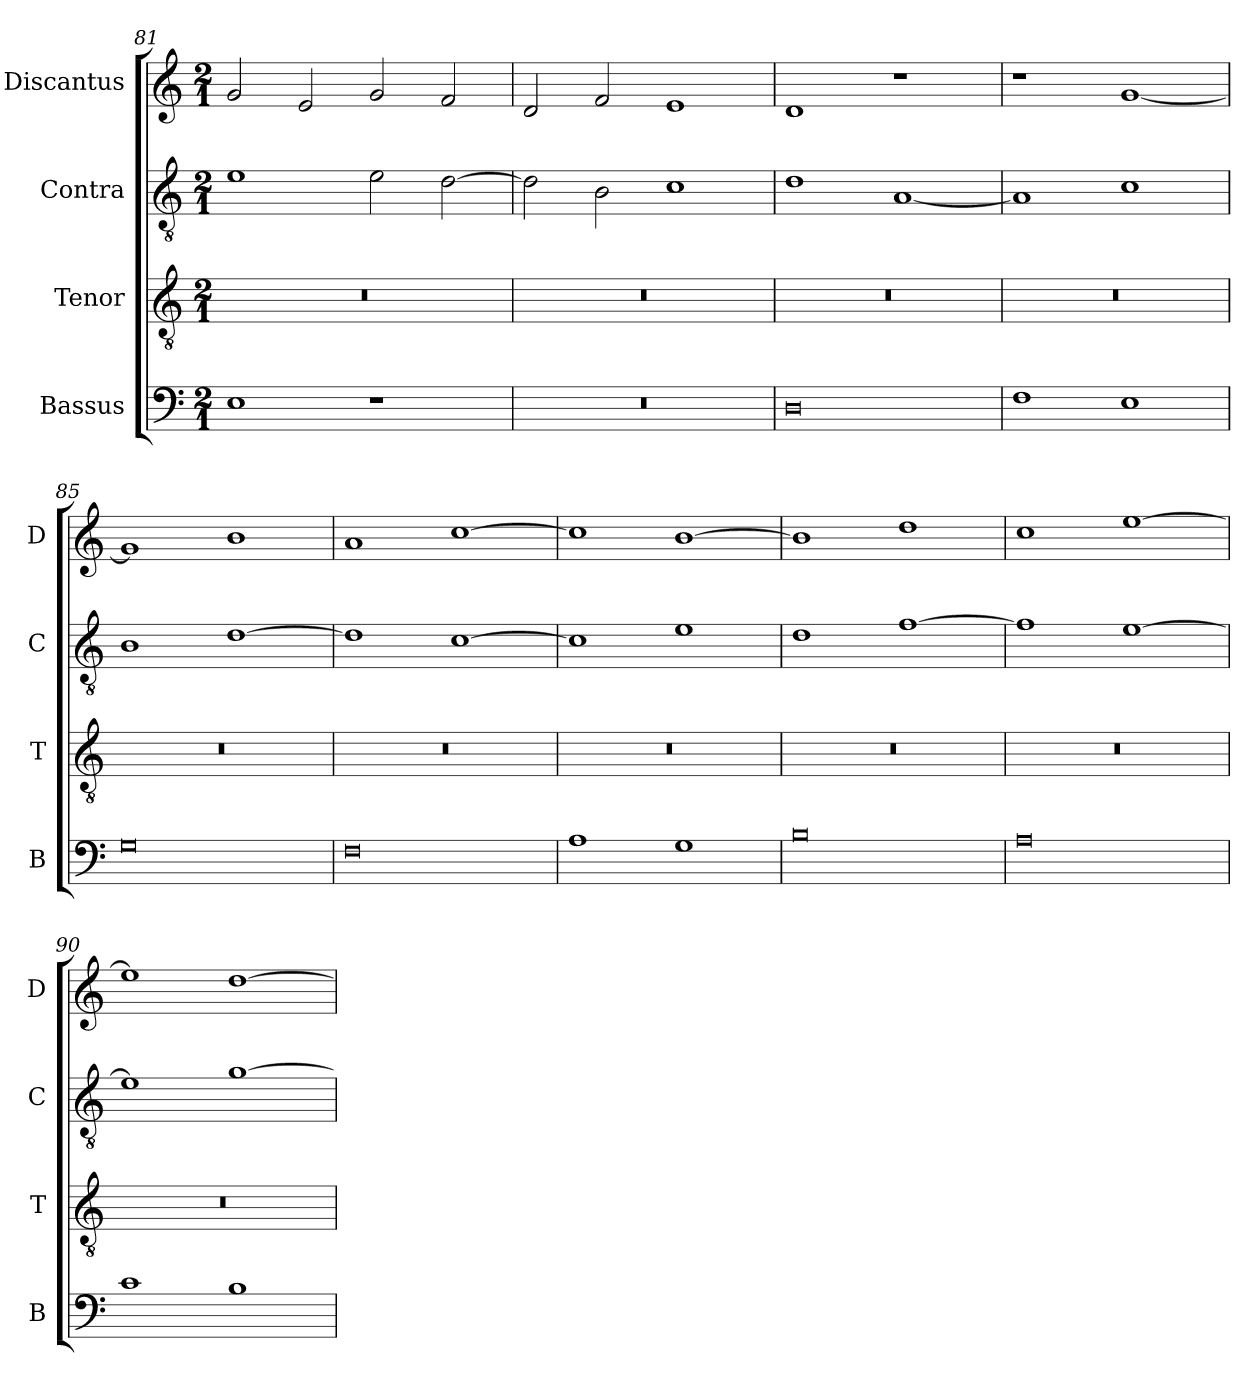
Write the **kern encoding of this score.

**kern	**kern	**kern	**kern
*part4	*part3	*part2	*part1
*staff4	*staff3	*staff2	*staff1
*I"Bassus	*I"Tenor	*I"Contra	*I"Discantus
*I'B	*I'T	*I'C	*I'D
*clefF4	*clefGv2	*clefGv2	*clefG2
*k[]	*k[]	*k[]	*k[]
*M2/1	*M2/1	*M2/1	*M2/1
=81	=81	=81	=81
1E	0r	1e	2g/
.	.	.	2e/
1r	.	2e\	2g/
.	.	[2d\	2f/
=82	=82	=82	=82
0r	0r	2d\]	2d/
.	.	2B\	2f/
.	.	1c	1e
=83	=83	=83	=83
0D	0r	1d	1d
.	.	[1A	1r
=84	=84	=84	=84
1F	0r	1A]	1r
1E	.	1c	[1g
=85	=85	=85	=85
0G	0r	1B	1g]
.	.	[1d	1b
=86	=86	=86	=86
0F	0r	1d]	1a
.	.	[1c	[1cc
=87	=87	=87	=87
1A	0r	1c]	1cc]
1G	.	1e	[1b
=88	=88	=88	=88
0B	0r	1d	1b]
.	.	[1f	1dd
=89	=89	=89	=89
0A	0r	1f]	1cc
.	.	[1e	[1ee
=90	=90	=90	=90
1c	0r	1e]	1ee]
1B	.	[1g	[1dd
=	=	=	=
*-	*-	*-	*-
